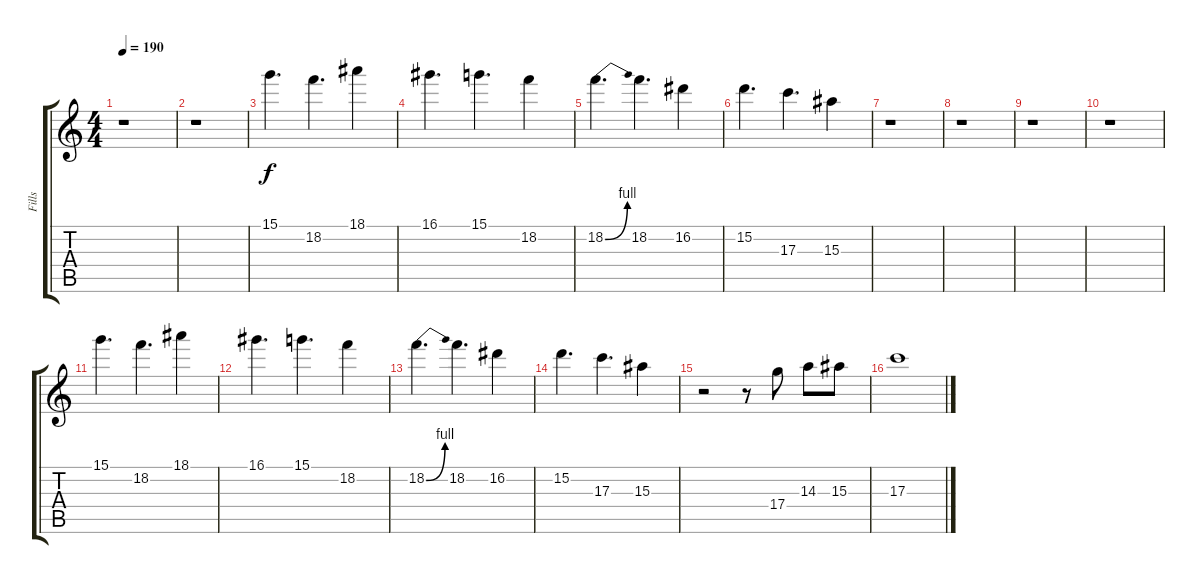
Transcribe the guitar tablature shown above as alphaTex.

\track ("Fills" "Fills") {instrument distortionguitar}
\staff {score tabs}
\tuning (E4 B3 G3 D3 A2 E2) {hide}
\ts (4 4)
\tempo 190
\clef g2
\ks c
r.1{dy f} |
r.1 |
15.1.4{d} 18.2.4{d} 18.1.4 |
16.1.4{d} 15.1.4{d} 18.2.4 |
18.2{be (bend 0 0 60 4)}.4{d} 18.2.4{d} 16.2.4 |
15.2.4{d} 17.3.4{d} 15.3.4 |
r.1 |
r.1 |
r.1 |
r.1 |
15.1.4{d} 18.2.4{d} 18.1.4 |
16.1.4{d} 15.1.4{d} 18.2.4 |
18.2{be (bend 0 0 60 4)}.4{d} 18.2.4{d} 16.2.4 |
15.2.4{d} 17.3.4{d} 15.3.4 |
r.2 r.8 17.4.8 14.3.8 15.3.8 |
17.3.1
